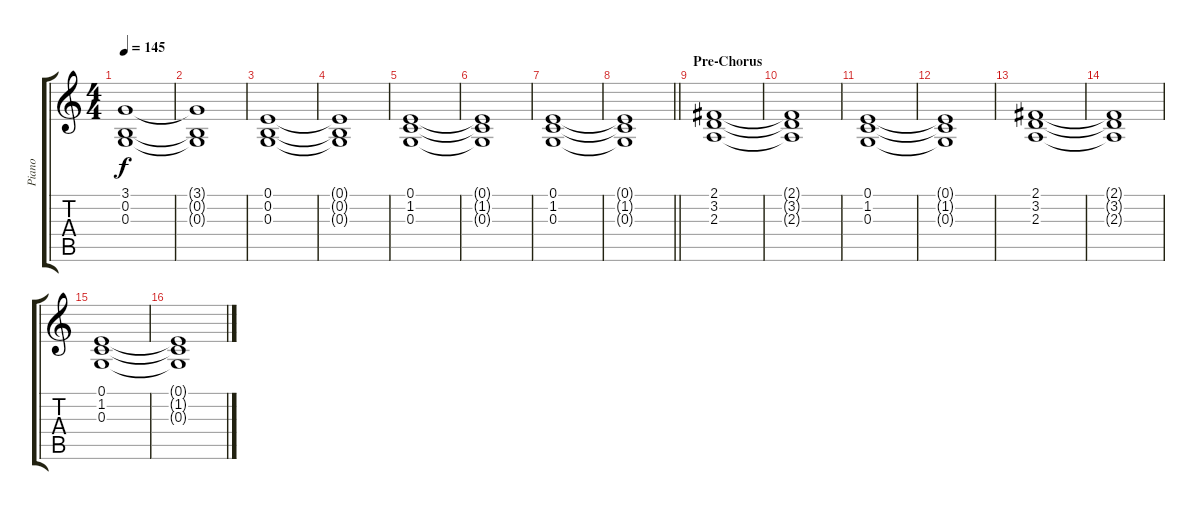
\track ("Piano" "Piano") {instrument acousticgrandpiano}
\staff {score tabs}
\tuning (E4 B3 G3 D3 A2 E2) {hide}
\ts (4 4)
\tempo 145
\clef g2
\ks c
(3.1 0.2 0.3).1{dy f} |
(3.1{t} 0.2{t} 0.3{t}).1 |
(0.1 0.2 0.3).1 |
(0.1{t} 0.2{t} 0.3{t}).1 |
(0.1 1.2 0.3).1 |
(0.1{t} 1.2{t} 0.3{t}).1 |
(0.1 1.2 0.3).1 |
\barLineRight lightlight
(0.1{t} 1.2{t} 0.3{t}).1 |
\section ("" "Pre-Chorus")
(2.1 3.2 2.3).1 |
(2.1{t} 3.2{t} 2.3{t}).1 |
(0.1 1.2 0.3).1 |
(0.1{t} 1.2{t} 0.3{t}).1 |
(2.1 3.2 2.3).1 |
(2.1{t} 3.2{t} 2.3{t}).1 |
(0.1 1.2 0.3).1 |
(0.1{t} 1.2{t} 0.3{t}).1
